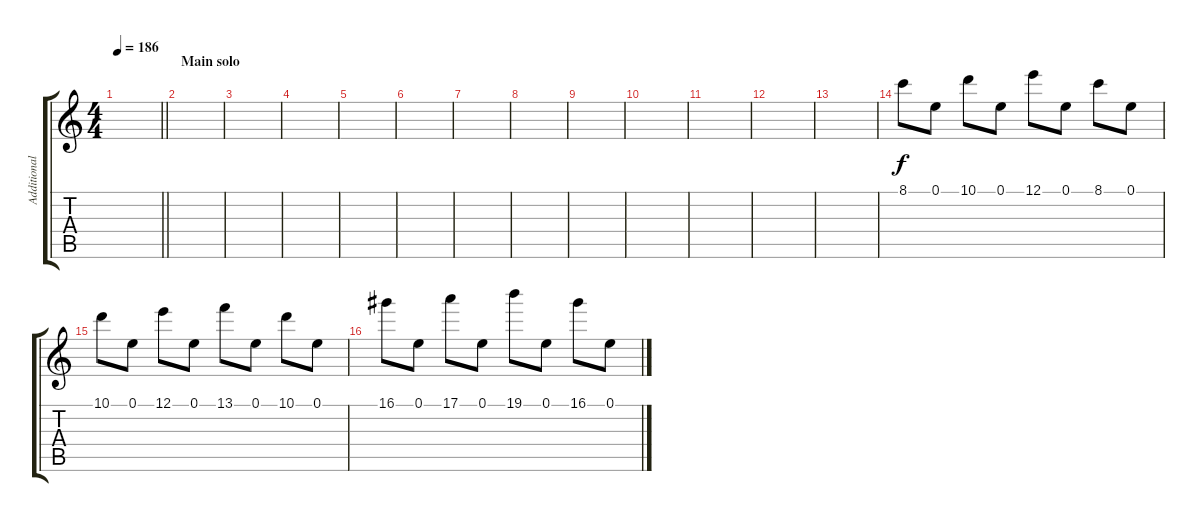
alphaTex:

\track ("Additional guitar" "Additional") {instrument overdrivenguitar}
\staff {score tabs}
\tuning (E4 B3 G3 D3 A2 E2) {hide}
\ts (4 4)
\tempo 186
\clef g2
\barLineRight lightlight
\ks c
|
\section ("" "Main solo")
|
|
|
|
|
|
|
|
|
|
|
|
8.1.8 0.1.8 10.1.8 0.1.8 12.1.8 0.1.8 8.1.8 0.1.8 |
10.1.8 0.1.8 12.1.8 0.1.8 13.1.8 0.1.8 10.1.8 0.1.8 |
16.1.8 0.1.8 17.1.8 0.1.8 19.1.8 0.1.8 16.1.8 0.1.8
